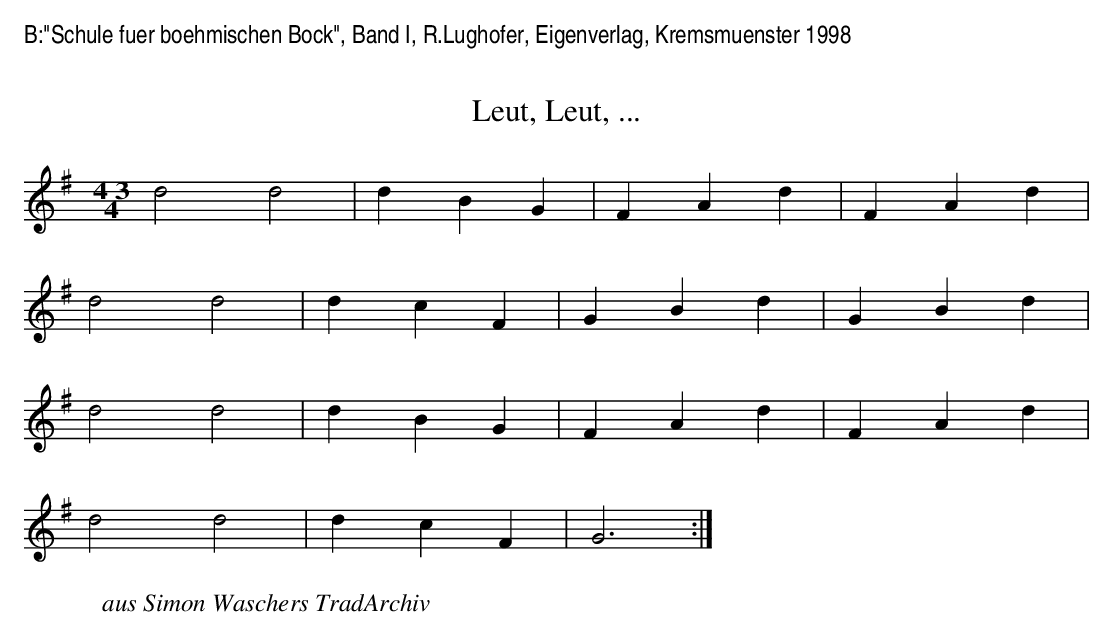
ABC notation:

X:1
T:Leut, Leut, ...
%%textfont Helvetica-Narrow 10pt
%%begintext align
B:"Schule fuer boehmischen Bock", Band I, R.Lughofer, Eigenverlag, Kremsmuenster 1998
%%endtext
M:4 3/4
L:1/4
K:G
d2d2 | dBG | FAd | FAd |
d2d2 | dcF | GBd | GBd |
d2d2 | dBG | FAd | FAd |
d2d2 | dcF | G3 :|
W:aus Simon Waschers TradArchiv
